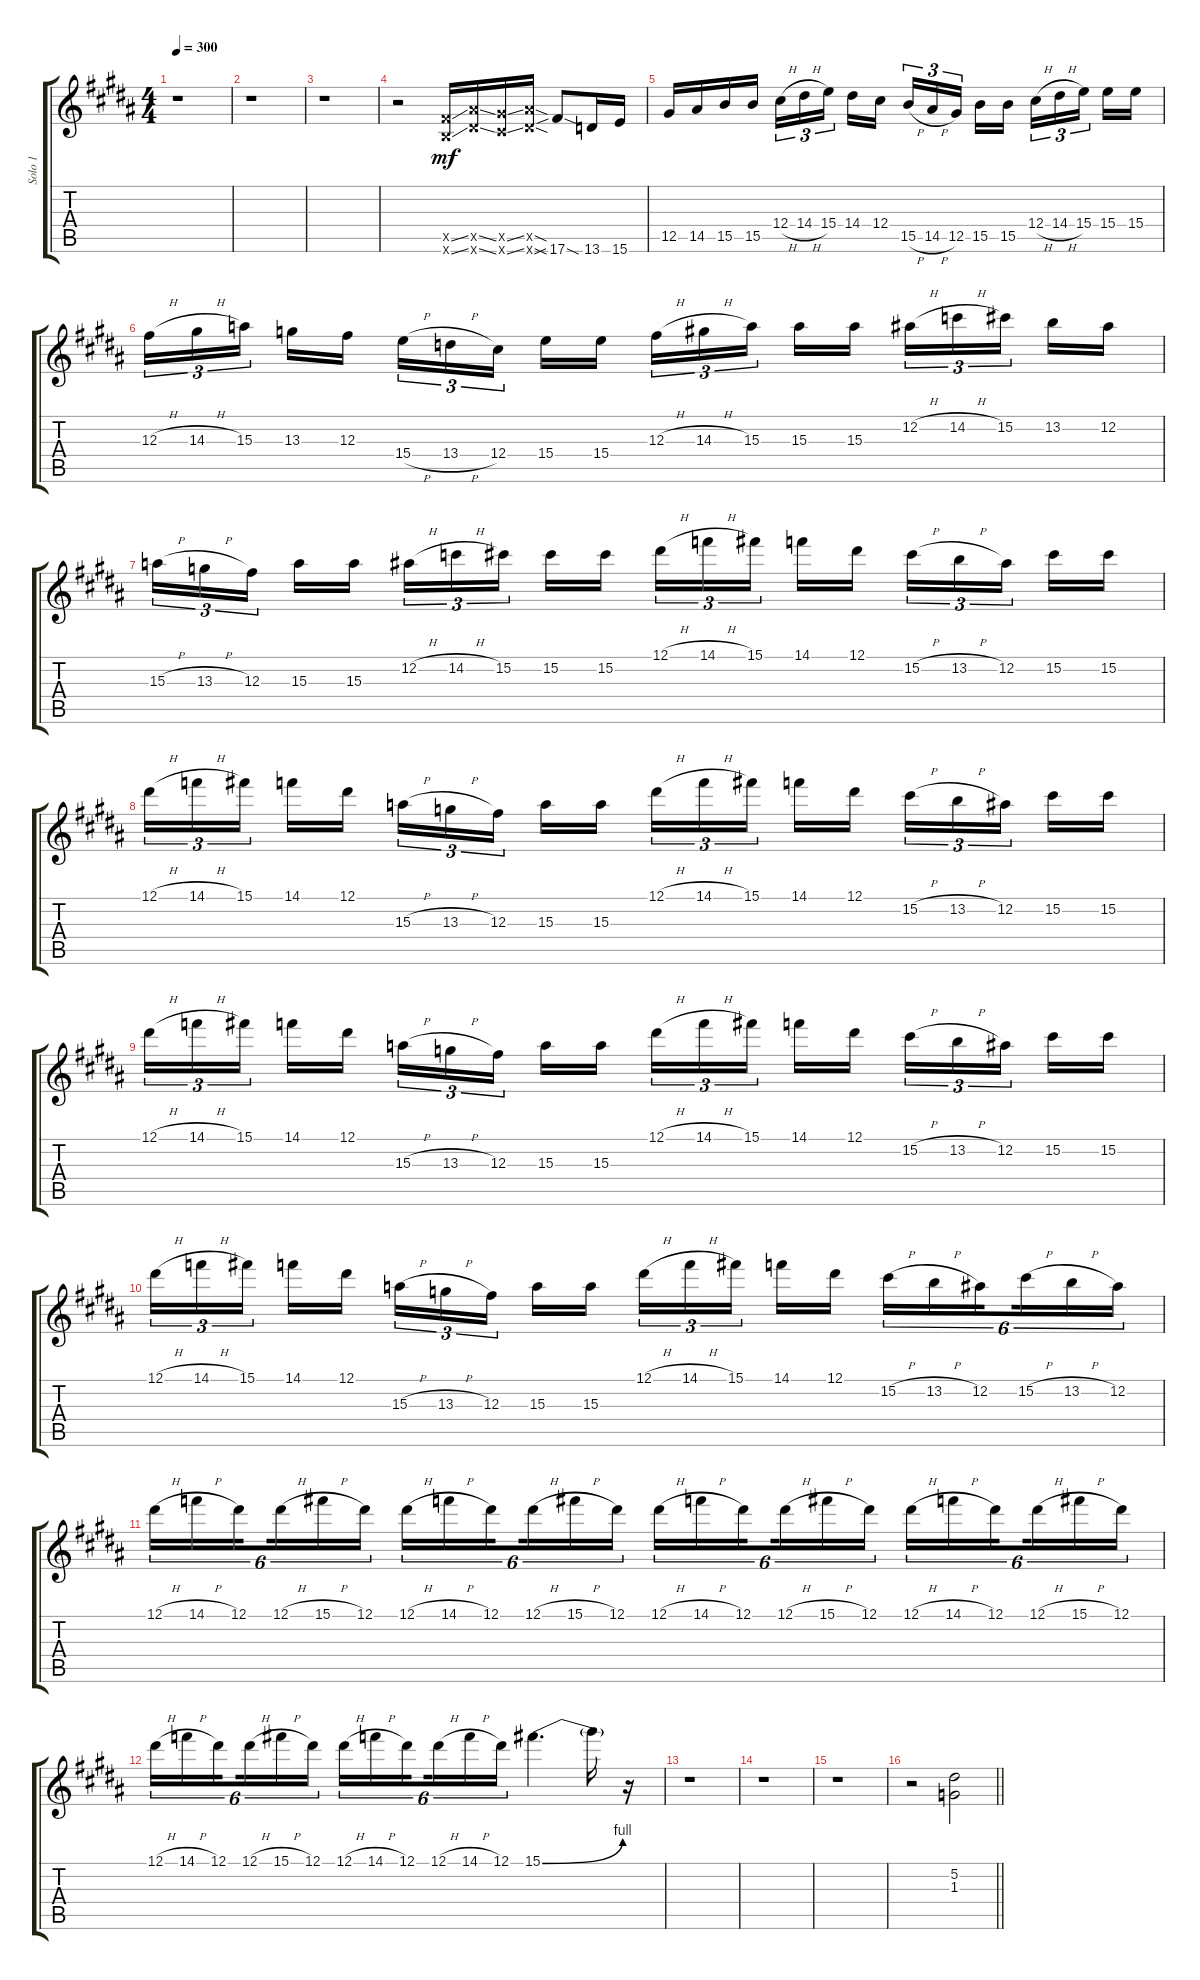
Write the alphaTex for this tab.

\track ("Solo 1" "Solo 1") {instrument distortionguitar}
\staff {score tabs}
\tuning (Eb4 Bb3 Gb3 Db3 Ab2 Db2) {hide}
\ts (4 4)
\tempo 300
\clef g2
\ks b
r.1{dy f} |
\ks g#minor
r.1 |
r.1 |
\ks b
r.2 (10.5{ss x} 10.6{ss x}).16{dy mf} (14.5{ss x} 14.6{ss x}).16 (12.5{ss x} 12.6{ss x}).16 (14.5{sod x} 14.6{sod x}).16 17.6{sib sod}.8 13.6.16 15.6.16 |
\ks g#minor
12.5.16 14.5.16 15.5.16 15.5.16 12.4{h}.16{tu (3 2)} 14.4{h}.16{tu (3 2)} 15.4.16{tu (3 2) beam splitsecondary} 14.4.16 12.4.16 15.5{h}.16{tu (3 2)} 14.5{h}.16{tu (3 2)} 12.5.16{tu (3 2) beam splitsecondary} 15.5.16 15.5.16 12.4{h}.16{tu (3 2)} 14.4{h}.16{tu (3 2)} 15.4.16{tu (3 2) beam splitsecondary} 15.4.16 15.4.16 |
\ks b
12.3{h}.16{tu (3 2)} 14.3{h}.16{tu (3 2)} 15.3.16{tu (3 2) beam splitsecondary} 13.3.16 12.3.16 15.4{h}.16{tu (3 2)} 13.4{h}.16{tu (3 2)} 12.4.16{tu (3 2) beam splitsecondary} 15.4.16 15.4.16 12.3{h}.16{tu (3 2)} 14.3{h}.16{tu (3 2)} 15.3.16{tu (3 2) beam splitsecondary} 15.3.16 15.3.16 12.2{h}.16{tu (3 2)} 14.2{h}.16{tu (3 2)} 15.2.16{tu (3 2) beam splitsecondary} 13.2.16 12.2.16 |
\ks g#minor
15.3{h}.16{tu (3 2)} 13.3{h}.16{tu (3 2)} 12.3.16{tu (3 2) beam splitsecondary} 15.3.16 15.3.16 12.2{h}.16{tu (3 2)} 14.2{h}.16{tu (3 2)} 15.2.16{tu (3 2) beam splitsecondary} 15.2.16 15.2.16 12.1{h}.16{tu (3 2)} 14.1{h}.16{tu (3 2)} 15.1.16{tu (3 2) beam splitsecondary} 14.1.16 12.1.16 15.2{h}.16{tu (3 2)} 13.2{h}.16{tu (3 2)} 12.2.16{tu (3 2) beam splitsecondary} 15.2.16 15.2.16 |
\ks b
12.1{h}.16{tu (3 2)} 14.1{h}.16{tu (3 2)} 15.1.16{tu (3 2) beam splitsecondary} 14.1.16 12.1.16 15.3{h}.16{tu (3 2)} 13.3{h}.16{tu (3 2)} 12.3.16{tu (3 2) beam splitsecondary} 15.3.16 15.3.16 12.1{h}.16{tu (3 2)} 14.1{h}.16{tu (3 2)} 15.1.16{tu (3 2) beam splitsecondary} 14.1.16 12.1.16 15.2{h}.16{tu (3 2)} 13.2{h}.16{tu (3 2)} 12.2.16{tu (3 2) beam splitsecondary} 15.2.16 15.2.16 |
\ks g#minor
12.1{h}.16{tu (3 2)} 14.1{h}.16{tu (3 2)} 15.1.16{tu (3 2) beam splitsecondary} 14.1.16 12.1.16 15.3{h}.16{tu (3 2)} 13.3{h}.16{tu (3 2)} 12.3.16{tu (3 2) beam splitsecondary} 15.3.16 15.3.16 12.1{h}.16{tu (3 2)} 14.1{h}.16{tu (3 2)} 15.1.16{tu (3 2) beam splitsecondary} 14.1.16 12.1.16 15.2{h}.16{tu (3 2)} 13.2{h}.16{tu (3 2)} 12.2.16{tu (3 2) beam splitsecondary} 15.2.16 15.2.16 |
\ks b
12.1{h}.16{tu (3 2)} 14.1{h}.16{tu (3 2)} 15.1.16{tu (3 2) beam splitsecondary} 14.1.16 12.1.16 15.3{h}.16{tu (3 2)} 13.3{h}.16{tu (3 2)} 12.3.16{tu (3 2) beam splitsecondary} 15.3.16 15.3.16 12.1{h}.16{tu (3 2)} 14.1{h}.16{tu (3 2)} 15.1.16{tu (3 2) beam splitsecondary} 14.1.16 12.1.16 15.2{h}.16{tu (6 4)} 13.2{h}.16{tu (6 4)} 12.2.16{tu (6 4) beam splitsecondary} 15.2{h}.16{tu (6 4)} 13.2{h}.16{tu (6 4)} 12.2.16{tu (6 4)} |
\ks g#minor
12.1{h}.16{tu (6 4)} 14.1{h}.16{tu (6 4)} 12.1.16{tu (6 4) beam splitsecondary} 12.1{h}.16{tu (6 4)} 15.1{h}.16{tu (6 4)} 12.1.16{tu (6 4)} 12.1{h}.16{tu (6 4)} 14.1{h}.16{tu (6 4)} 12.1.16{tu (6 4) beam splitsecondary} 12.1{h}.16{tu (6 4)} 15.1{h}.16{tu (6 4)} 12.1.16{tu (6 4)} 12.1{h}.16{tu (6 4)} 14.1{h}.16{tu (6 4)} 12.1.16{tu (6 4) beam splitsecondary} 12.1{h}.16{tu (6 4)} 15.1{h}.16{tu (6 4)} 12.1.16{tu (6 4)} 12.1{h}.16{tu (6 4)} 14.1{h}.16{tu (6 4)} 12.1.16{tu (6 4) beam splitsecondary} 12.1{h}.16{tu (6 4)} 15.1{h}.16{tu (6 4)} 12.1.16{tu (6 4)} |
\ks b
12.1{h}.16{tu (6 4)} 14.1{h}.16{tu (6 4)} 12.1.16{tu (6 4) beam splitsecondary} 12.1{h}.16{tu (6 4)} 15.1{h}.16{tu (6 4)} 12.1.16{tu (6 4)} 12.1{h}.16{tu (6 4)} 14.1{h}.16{tu (6 4)} 12.1.16{tu (6 4) beam splitsecondary} 12.1{h}.16{tu (6 4)} 14.1{h}.16{tu (6 4)} 12.1.16{tu (6 4)} 15.1{be (bend 0 0 60 4)}.4{d} 15.1{t}.16 r.16 |
\ks g#minor
r.1 |
\ks b
r.1 |
\ks g#minor
r.1 |
\barLineRight lightlight
r.2 (5.2{sl} 1.3{sl}).2
